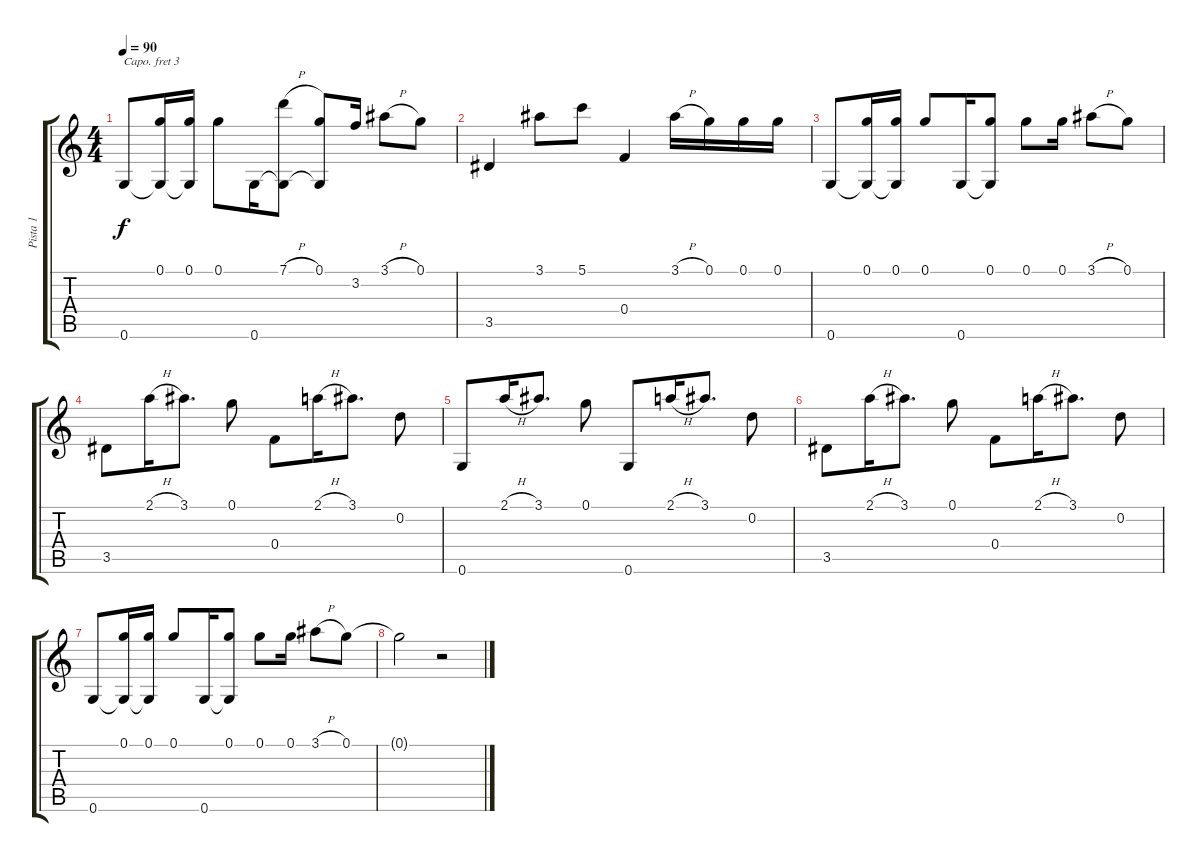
\track ("Pista 1" "Pista 1") {instrument overdrivenguitar}
\staff {score tabs}
\capo 3
\tuning (E4 B3 G3 D3 A2 E2) {hide}
\ts (4 4)
\tempo 90
\clef g2
\ks c
0.6.8{dy f} (0.1 0.6{t}).16 (0.1 0.6{t}).16 0.1.8 0.6.16 (7.1{h} 0.6{t}).8 (0.1 0.6{t}).8 3.2.16 3.1{h}.8 0.1.8 |
3.5.4 3.1.8 5.1.8 0.4.4 3.1{h}.16 0.1.16 0.1.16 0.1.16 |
0.6.8 (0.1 0.6{t}).16 (0.1 0.6{t}).16 0.1.8 0.6.16 (0.1 0.6{t}).8 0.1.8 0.1.16 3.1{h}.8 0.1.8 |
3.5.8 2.1{h}.16 3.1.8{d} 0.1.8 0.4.8 2.1{h}.16 3.1.8{d} 0.2.8 |
0.6.8 2.1{h}.16 3.1.8{d} 0.1.8 0.6.8 2.1{h}.16 3.1.8{d} 0.2.8 |
3.5.8 2.1{h}.16 3.1.8{d} 0.1.8 0.4.8 2.1{h}.16 3.1.8{d} 0.2.8 |
0.6.8 (0.1 0.6{t}).16 (0.1 0.6{t}).16 0.1.8 0.6.16 (0.1 0.6{t}).8 0.1.8 0.1.16 3.1{h}.8 0.1.8 |
0.1{t}.2 r.2
